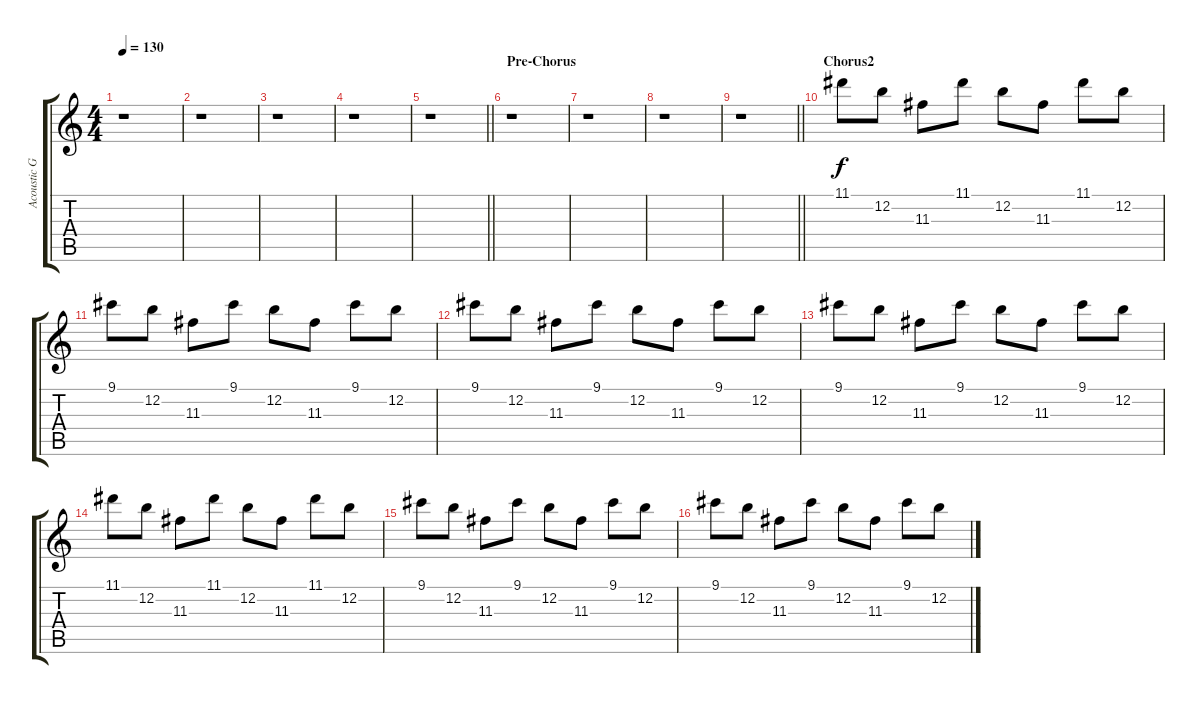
\track ("Acoustic Guitar 2" "Acoustic G") {instrument acousticguitarsteel}
\staff {score tabs}
\tuning (E4 B3 G3 D3 A2 E2) {hide}
\ts (4 4)
\tempo 130
\clef g2
\ks c
r.1{dy f} |
r.1 |
r.1 |
r.1 |
\barLineRight lightlight
r.1 |
\section ("" "Pre-Chorus")
r.1 |
r.1 |
r.1 |
\barLineRight lightlight
r.1 |
\section ("" "Chorus2")
11.1.8 12.2.8 11.3.8 11.1.8 12.2.8 11.3.8 11.1.8 12.2.8 |
9.1.8 12.2.8 11.3.8 9.1.8 12.2.8 11.3.8 9.1.8 12.2.8 |
9.1.8 12.2.8 11.3.8 9.1.8 12.2.8 11.3.8 9.1.8 12.2.8 |
9.1.8 12.2.8 11.3.8 9.1.8 12.2.8 11.3.8 9.1.8 12.2.8 |
11.1.8 12.2.8 11.3.8 11.1.8 12.2.8 11.3.8 11.1.8 12.2.8 |
9.1.8 12.2.8 11.3.8 9.1.8 12.2.8 11.3.8 9.1.8 12.2.8 |
9.1.8 12.2.8 11.3.8 9.1.8 12.2.8 11.3.8 9.1.8 12.2.8
